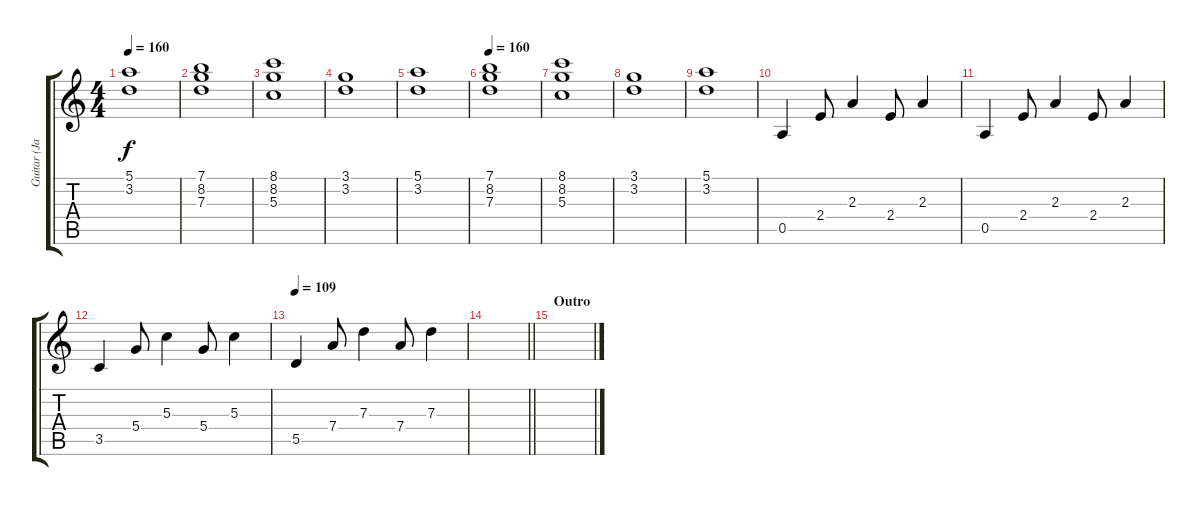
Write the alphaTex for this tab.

\track ("Guitar (Janick Gers)" "Guitar (Ja") {instrument electricguitarjazz}
\staff {score tabs}
\tuning (E4 B3 G3 D3 A2 E2) {hide}
\ts (4 4)
\tempo 160
\clef g2
\ks c
(5.1 3.2).1{dy f} |
(7.1 8.2 7.3).1 |
(8.1 8.2 5.3).1 |
(3.1 3.2).1 |
(5.1 3.2).1 |
\tempo 160
(7.1 8.2 7.3).1 |
(8.1 8.2 5.3).1 |
(3.1 3.2).1 |
(5.1 3.2).1 |
0.5.4 2.4.8 2.3.4 2.4.8 2.3.4 |
0.5.4 2.4.8 2.3.4 2.4.8 2.3.4 |
3.5.4 5.4.8 5.3.4 5.4.8 5.3.4 |
\tempo 109
5.5.4 7.4.8 7.3.4 7.4.8 7.3.4 |
\barLineRight lightlight
|
\section ("" "Outro")
